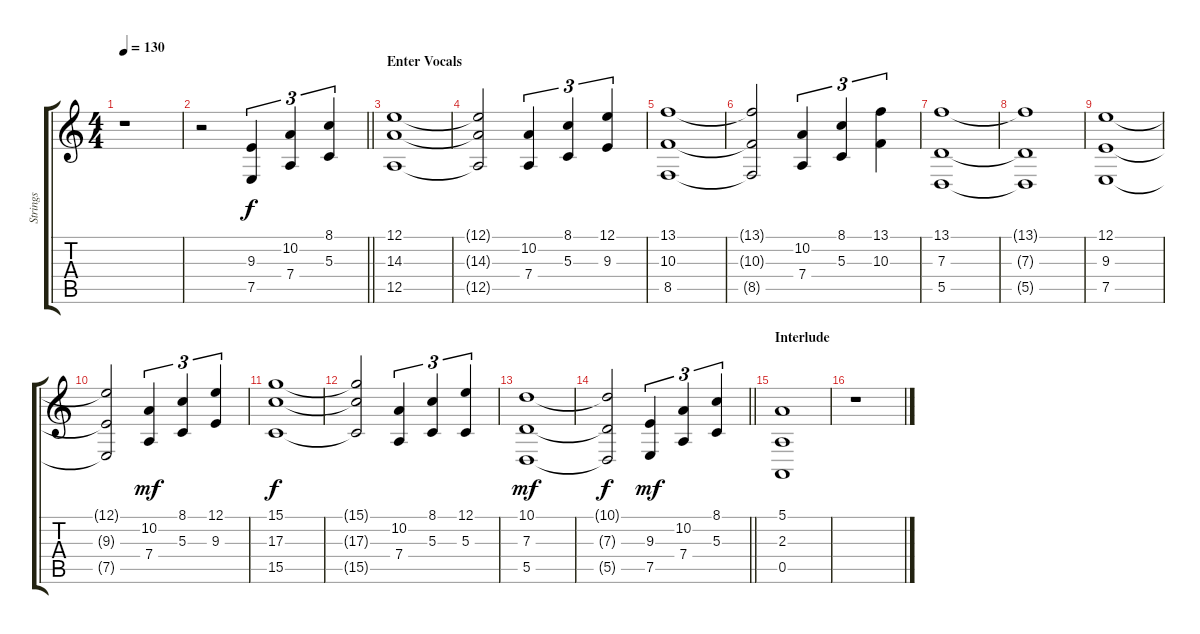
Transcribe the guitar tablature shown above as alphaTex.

\track ("Strings" "Strings") {instrument stringensemble1}
\staff {score tabs}
\tuning (E4 B3 G3 D3 A2 E2) {hide}
\ts (4 4)
\tempo 130
\clef g2
\ks c
r.1{dy f} |
\barLineRight lightlight
r.2 (9.3 7.5).4{tu (3 2)} (10.2 7.4).4{tu (3 2)} (8.1 5.3).4{tu (3 2)} |
\section ("" "Enter Vocals")
(12.1 14.3 12.5).1 |
(12.1{t} 14.3{t} 12.5{t}).2 (10.2 7.4).4{tu (3 2)} (8.1 5.3).4{tu (3 2)} (12.1 9.3).4{tu (3 2)} |
(13.1 10.3 8.5).1 |
(13.1{t} 10.3{t} 8.5{t}).2 (10.2 7.4).4{tu (3 2)} (8.1 5.3).4{tu (3 2)} (13.1 10.3).4{tu (3 2)} |
(13.1 7.3 5.5).1 |
(13.1{t} 7.3{t} 5.5{t}).1 |
(12.1 9.3 7.5).1 |
(12.1{t} 9.3{t} 7.5{t}).2 (10.2 7.4).4{tu (3 2) dy mf} (8.1 5.3).4{tu (3 2)} (12.1 9.3).4{tu (3 2)} |
(15.1 17.3 15.5).1{dy f} |
(15.1{t} 17.3{t} 15.5{t}).2 (10.2 7.4).4{tu (3 2)} (8.1 5.3).4{tu (3 2)} (12.1 5.3).4{tu (3 2)} |
(10.1 7.3 5.5).1{dy mf} |
\barLineRight lightlight
(10.1{t} 7.3{t} 5.5{t}).2{dy f} (9.3 7.5).4{tu (3 2) dy mf} (10.2 7.4).4{tu (3 2)} (8.1 5.3).4{tu (3 2)} |
\section ("" "Interlude")
(5.1 2.3 0.5).1 |
r.1
